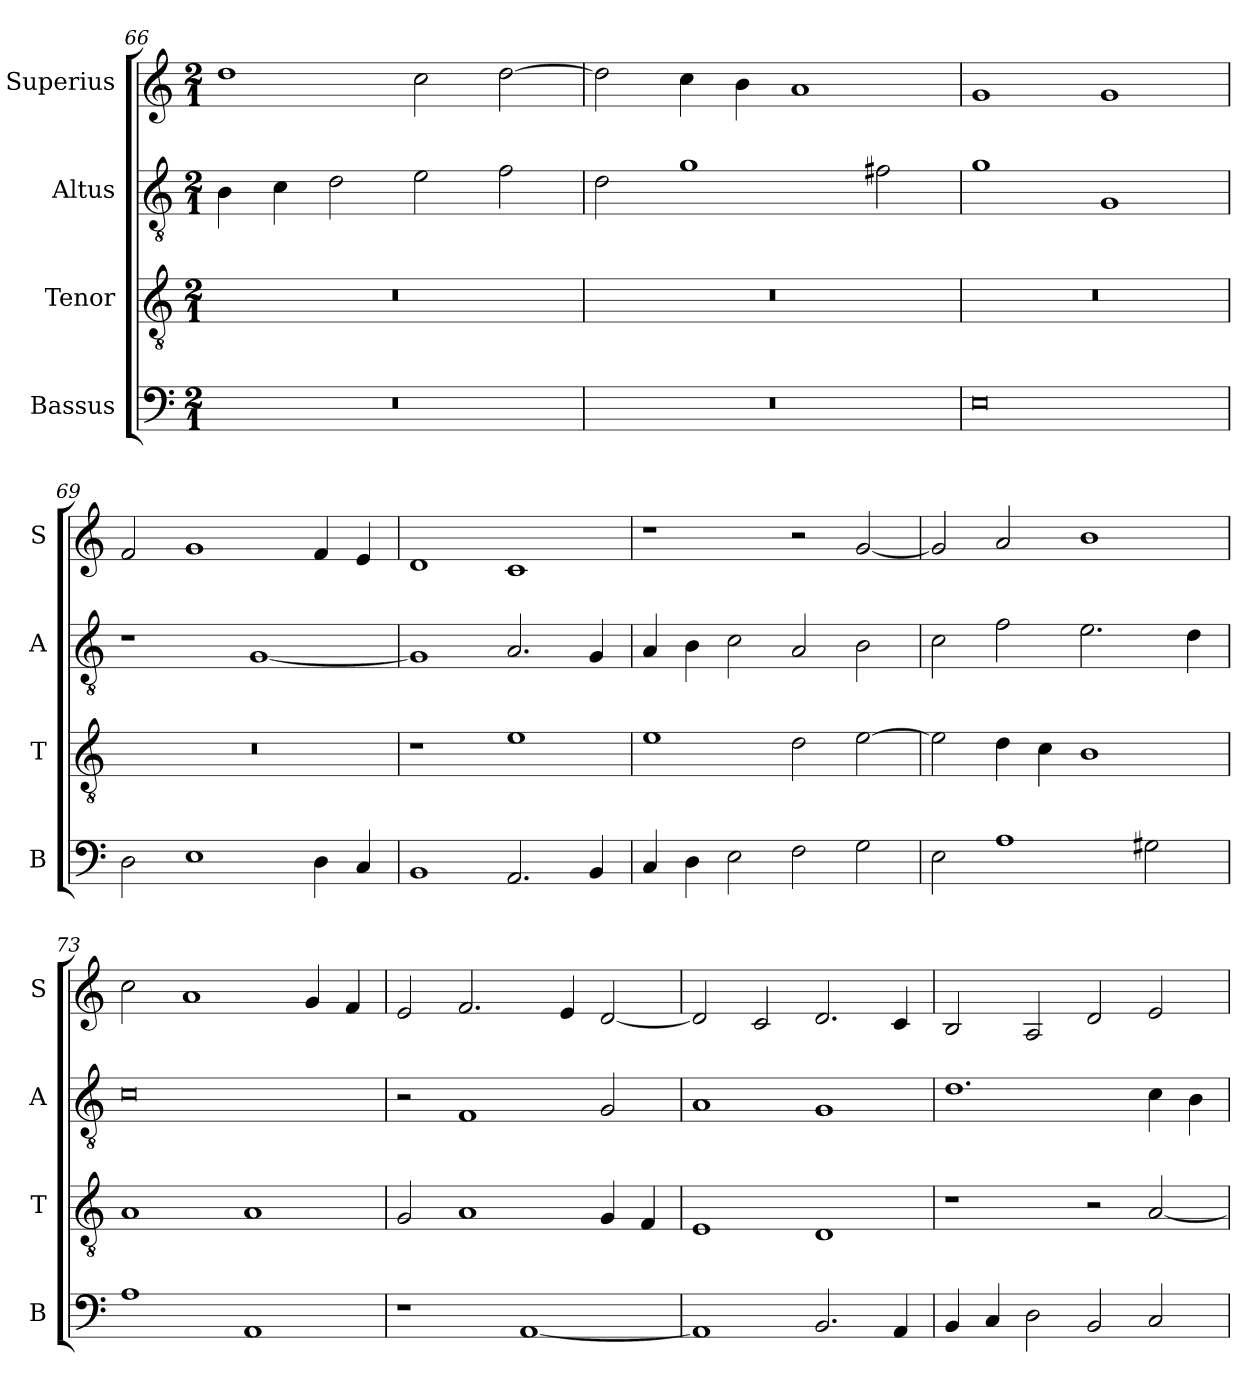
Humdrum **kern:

**kern	**kern	**kern	**kern
*part4	*part3	*part2	*part1
*staff4	*staff3	*staff2	*staff1
*I"Bassus	*I"Tenor	*I"Altus	*I"Superius
*I'B	*I'T	*I'A	*I'S
*clefF4	*clefGv2	*clefGv2	*clefG2
*k[]	*k[]	*k[]	*k[]
*C:	*C:	*C:	*C:
*M2/1	*M2/1	*M2/1	*M2/1
=66	=66	=66	=66
0r	0r	4B	1dd
.	.	4c	.
.	.	2d	.
.	.	2e	2cc
.	.	2f	[2dd
=67	=67	=67	=67
0r	0r	2d	2dd]
.	.	1g	4cc
.	.	.	4b
.	.	.	1a
.	.	2f#X	.
=68	=68	=68	=68
0E	0r	1g	1g
.	.	1G	1g
=69	=69	=69	=69
2D	0r	1r	2f
1E	.	.	1g
.	.	[1G	.
4D	.	.	4f
4C	.	.	4e
=70	=70	=70	=70
1BB	1r	1G]	1d
2.AA	1e	2.A	1c
4BB	.	4G	.
=71	=71	=71	=71
4C	1e	4A	1r
4D	.	4B	.
2E	.	2c	.
2F	2d	2A	2r
2G	[2e	2B	[2g
=72	=72	=72	=72
2E	2e]	2c	2g]
1A	4d	2f	2a
.	4c	.	.
.	1B	2.e	1b
2G#X	.	.	.
.	.	4d	.
=73	=73	=73	=73
1A	1A	0c	2cc
.	.	.	1a
1AA	1A	.	.
.	.	.	4g
.	.	.	4f
=74	=74	=74	=74
1r	2G	2r	2e
.	1A	1F	2.f
[1AA	.	.	.
.	.	.	4e
.	4G	2G	[2d
.	4F	.	.
=75	=75	=75	=75
1AA]	1E	1A	2d]
.	.	.	2c
2.BB	1D	1G	2.d
4AA	.	.	4c
=76	=76	=76	=76
4BB	1r	1.d	2B
4C	.	.	.
2D	.	.	2A
2BB	2r	.	2d
2C	[2A	4c	2e
.	.	4B	.
=	=	=	=
*-	*-	*-	*-
